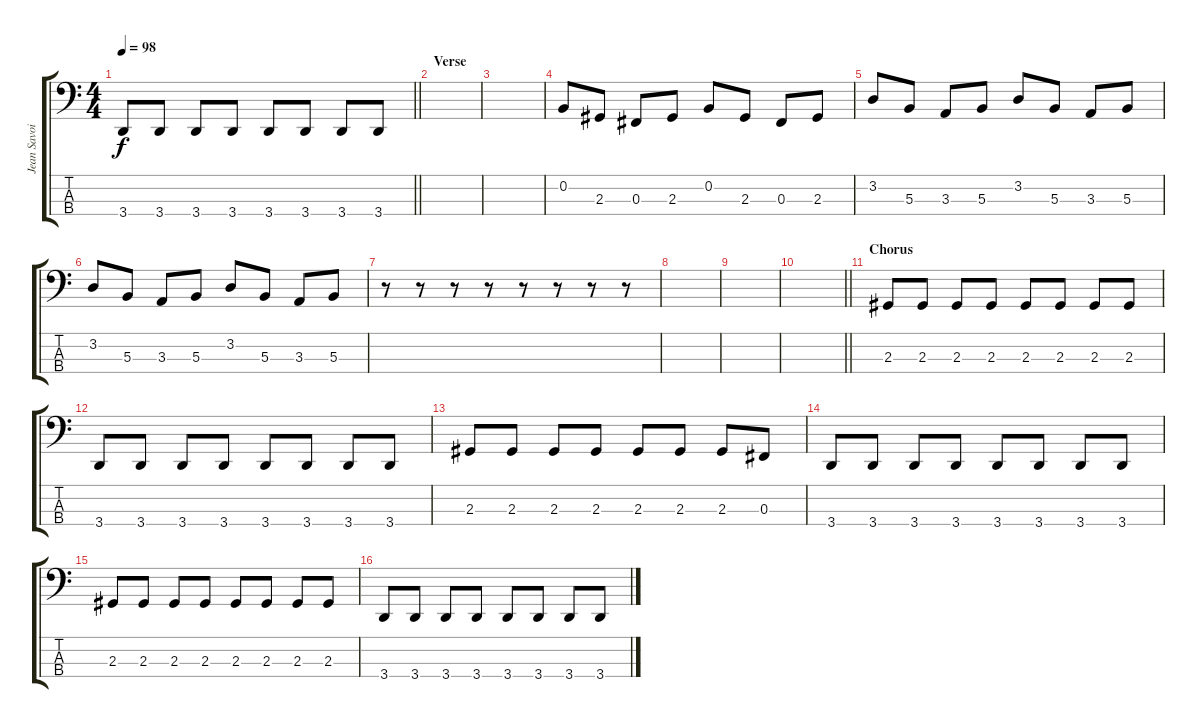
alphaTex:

\track ("Jean Savoie" "Jean Savoi") {instrument electricbasspick}
\staff {score tabs}
\tuning (Gb2 B1 Gb1 B0) {hide}
\ts (4 4)
\tempo 98
\clef f4
\barLineRight lightlight
\ks c
3.4.8{dy f} 3.4.8 3.4.8 3.4.8 3.4.8 3.4.8 3.4.8 3.4.8 |
\section ("" "Verse")
|
|
0.2.8 2.3.8 0.3.8 2.3.8 0.2.8 2.3.8 0.3.8 2.3.8 |
3.2.8 5.3.8 3.3.8 5.3.8 3.2.8 5.3.8 3.3.8 5.3.8 |
3.2.8 5.3.8 3.3.8 5.3.8 3.2.8 5.3.8 3.3.8 5.3.8 |
r.8 r.8 r.8 r.8 r.8 r.8 r.8 r.8 |
|
|
\barLineRight lightlight
|
\section ("" "Chorus")
2.3.8 2.3.8 2.3.8 2.3.8 2.3.8 2.3.8 2.3.8 2.3.8 |
3.4.8 3.4.8 3.4.8 3.4.8 3.4.8 3.4.8 3.4.8 3.4.8 |
2.3.8 2.3.8 2.3.8 2.3.8 2.3.8 2.3.8 2.3.8 0.3.8 |
3.4.8 3.4.8 3.4.8 3.4.8 3.4.8 3.4.8 3.4.8 3.4.8 |
2.3.8 2.3.8 2.3.8 2.3.8 2.3.8 2.3.8 2.3.8 2.3.8 |
3.4.8 3.4.8 3.4.8 3.4.8 3.4.8 3.4.8 3.4.8 3.4.8
